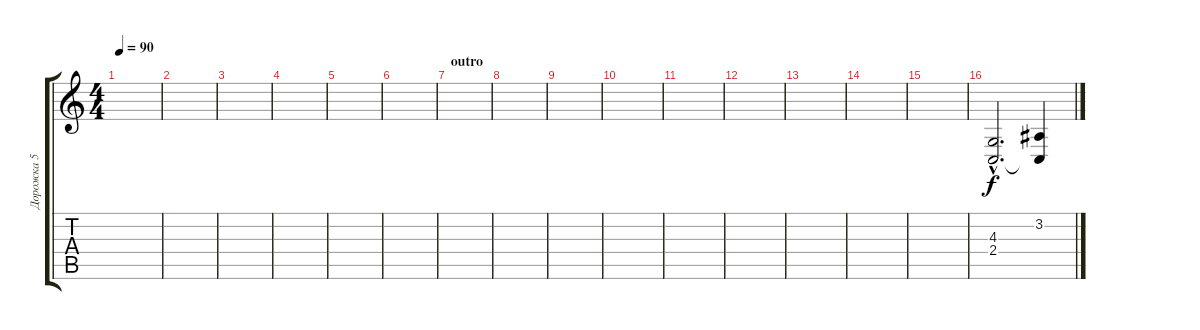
\track ("Дорожка 5" "Дорожка 5") {instrument stringensemble1}
\staff {score tabs}
\tuning (C4 G3 Eb3 Bb2 F2 C2) {hide}
\ts (4 4)
\tempo 90
\clef g2
\ks c
|
|
|
|
|
|
\section ("" "outro")
|
|
|
|
|
|
|
|
|
(4.3{hac} 2.4{hac}).2{d} (3.2 2.4{t}).4
